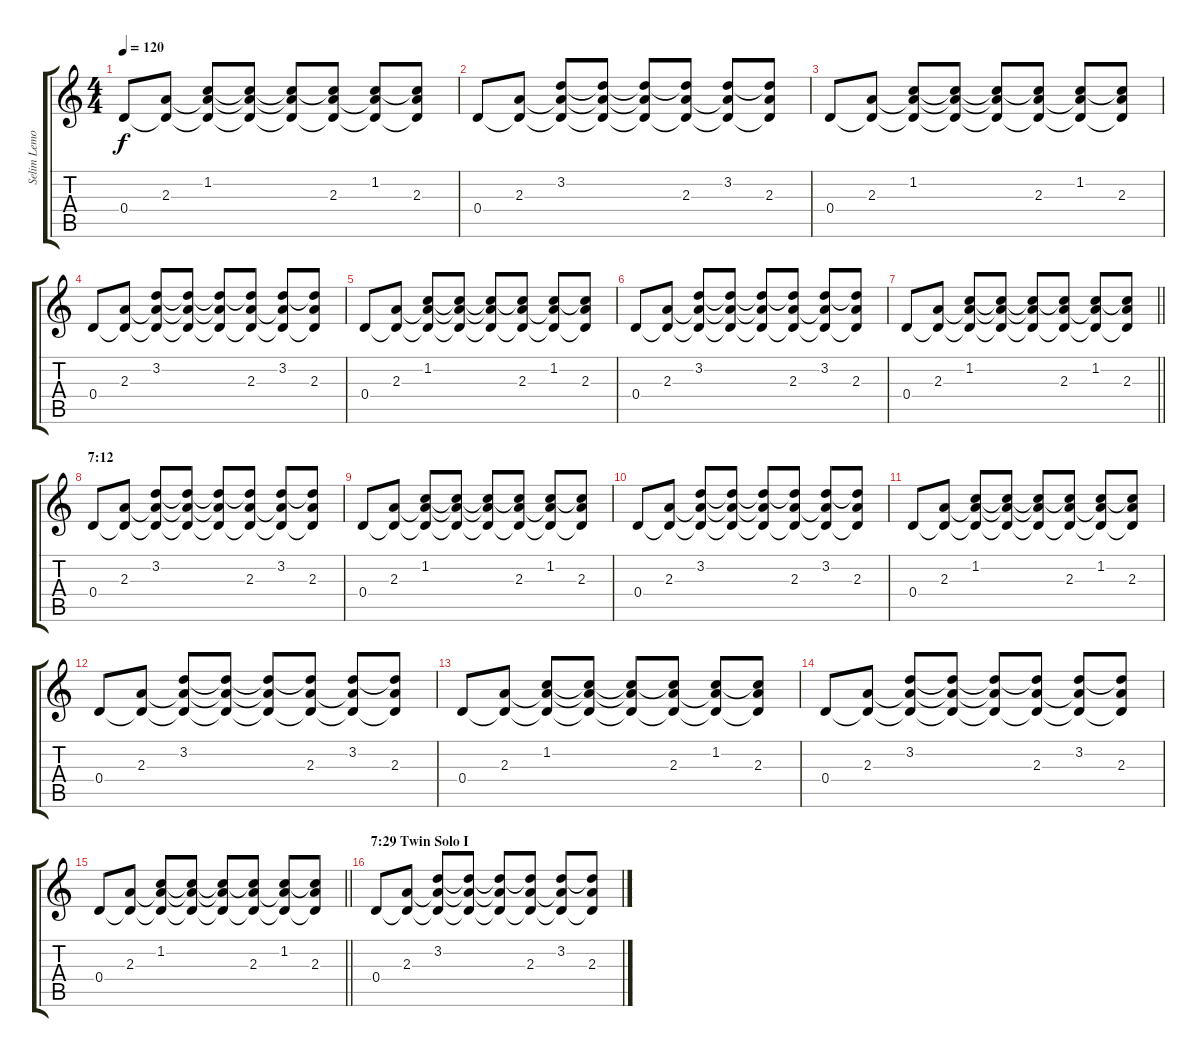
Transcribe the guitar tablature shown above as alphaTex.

\track ("Selim Lemouchi (Rhythm Guitar)" "Selim Lemo") {instrument acousticguitarsteel}
\staff {score tabs}
\tuning (E4 B3 G3 D3 A2 E2) {hide}
\ts (4 4)
\tempo 120
\clef g2
\ks c
0.4.8{dy f} (2.3 0.4{t}).8 (1.2 2.3{t} 0.4{t}).8 (1.2{t} 2.3{t} 0.4{t}).8 (1.2{t} 2.3{t} 0.4{t}).8 (1.2{t} 2.3 0.4{t}).8 (1.2 2.3{t} 0.4{t}).8 (1.2{t} 2.3 0.4{t}).8 |
0.4.8 (2.3 0.4{t}).8 (3.2 2.3{t} 0.4{t}).8 (3.2{t} 2.3{t} 0.4{t}).8 (3.2{t} 2.3{t} 0.4{t}).8 (3.2{t} 2.3 0.4{t}).8 (3.2 2.3{t} 0.4{t}).8 (3.2{t} 2.3 0.4{t}).8 |
0.4.8 (2.3 0.4{t}).8 (1.2 2.3{t} 0.4{t}).8 (1.2{t} 2.3{t} 0.4{t}).8 (1.2{t} 2.3{t} 0.4{t}).8 (1.2{t} 2.3 0.4{t}).8 (1.2 2.3{t} 0.4{t}).8 (1.2{t} 2.3 0.4{t}).8 |
0.4.8 (2.3 0.4{t}).8 (3.2 2.3{t} 0.4{t}).8 (3.2{t} 2.3{t} 0.4{t}).8 (3.2{t} 2.3{t} 0.4{t}).8 (3.2{t} 2.3 0.4{t}).8 (3.2 2.3{t} 0.4{t}).8 (3.2{t} 2.3 0.4{t}).8 |
0.4.8 (2.3 0.4{t}).8 (1.2 2.3{t} 0.4{t}).8 (1.2{t} 2.3{t} 0.4{t}).8 (1.2{t} 2.3{t} 0.4{t}).8 (1.2{t} 2.3 0.4{t}).8 (1.2 2.3{t} 0.4{t}).8 (1.2{t} 2.3 0.4{t}).8 |
0.4.8 (2.3 0.4{t}).8 (3.2 2.3{t} 0.4{t}).8 (3.2{t} 2.3{t} 0.4{t}).8 (3.2{t} 2.3{t} 0.4{t}).8 (3.2{t} 2.3 0.4{t}).8 (3.2 2.3{t} 0.4{t}).8 (3.2{t} 2.3 0.4{t}).8 |
\barLineRight lightlight
0.4.8 (2.3 0.4{t}).8 (1.2 2.3{t} 0.4{t}).8 (1.2{t} 2.3{t} 0.4{t}).8 (1.2{t} 2.3{t} 0.4{t}).8 (1.2{t} 2.3 0.4{t}).8 (1.2 2.3{t} 0.4{t}).8 (1.2{t} 2.3 0.4{t}).8 |
\section ("" "7:12")
0.4.8 (2.3 0.4{t}).8 (3.2 2.3{t} 0.4{t}).8 (3.2{t} 2.3{t} 0.4{t}).8 (3.2{t} 2.3{t} 0.4{t}).8 (3.2{t} 2.3 0.4{t}).8 (3.2 2.3{t} 0.4{t}).8 (3.2{t} 2.3 0.4{t}).8 |
0.4.8 (2.3 0.4{t}).8 (1.2 2.3{t} 0.4{t}).8 (1.2{t} 2.3{t} 0.4{t}).8 (1.2{t} 2.3{t} 0.4{t}).8 (1.2{t} 2.3 0.4{t}).8 (1.2 2.3{t} 0.4{t}).8 (1.2{t} 2.3 0.4{t}).8 |
0.4.8 (2.3 0.4{t}).8 (3.2 2.3{t} 0.4{t}).8 (3.2{t} 2.3{t} 0.4{t}).8 (3.2{t} 2.3{t} 0.4{t}).8 (3.2{t} 2.3 0.4{t}).8 (3.2 2.3{t} 0.4{t}).8 (3.2{t} 2.3 0.4{t}).8 |
0.4.8 (2.3 0.4{t}).8 (1.2 2.3{t} 0.4{t}).8 (1.2{t} 2.3{t} 0.4{t}).8 (1.2{t} 2.3{t} 0.4{t}).8 (1.2{t} 2.3 0.4{t}).8 (1.2 2.3{t} 0.4{t}).8 (1.2{t} 2.3 0.4{t}).8 |
0.4.8 (2.3 0.4{t}).8 (3.2 2.3{t} 0.4{t}).8 (3.2{t} 2.3{t} 0.4{t}).8 (3.2{t} 2.3{t} 0.4{t}).8 (3.2{t} 2.3 0.4{t}).8 (3.2 2.3{t} 0.4{t}).8 (3.2{t} 2.3 0.4{t}).8 |
0.4.8 (2.3 0.4{t}).8 (1.2 2.3{t} 0.4{t}).8 (1.2{t} 2.3{t} 0.4{t}).8 (1.2{t} 2.3{t} 0.4{t}).8 (1.2{t} 2.3 0.4{t}).8 (1.2 2.3{t} 0.4{t}).8 (1.2{t} 2.3 0.4{t}).8 |
0.4.8 (2.3 0.4{t}).8 (3.2 2.3{t} 0.4{t}).8 (3.2{t} 2.3{t} 0.4{t}).8 (3.2{t} 2.3{t} 0.4{t}).8 (3.2{t} 2.3 0.4{t}).8 (3.2 2.3{t} 0.4{t}).8 (3.2{t} 2.3 0.4{t}).8 |
\barLineRight lightlight
0.4.8 (2.3 0.4{t}).8 (1.2 2.3{t} 0.4{t}).8 (1.2{t} 2.3{t} 0.4{t}).8 (1.2{t} 2.3{t} 0.4{t}).8 (1.2{t} 2.3 0.4{t}).8 (1.2 2.3{t} 0.4{t}).8 (1.2{t} 2.3 0.4{t}).8 |
\section ("" "7:29 Twin Solo I")
0.4.8 (2.3 0.4{t}).8 (3.2 2.3{t} 0.4{t}).8 (3.2{t} 2.3{t} 0.4{t}).8 (3.2{t} 2.3{t} 0.4{t}).8 (3.2{t} 2.3 0.4{t}).8 (3.2 2.3{t} 0.4{t}).8 (3.2{t} 2.3 0.4{t}).8
